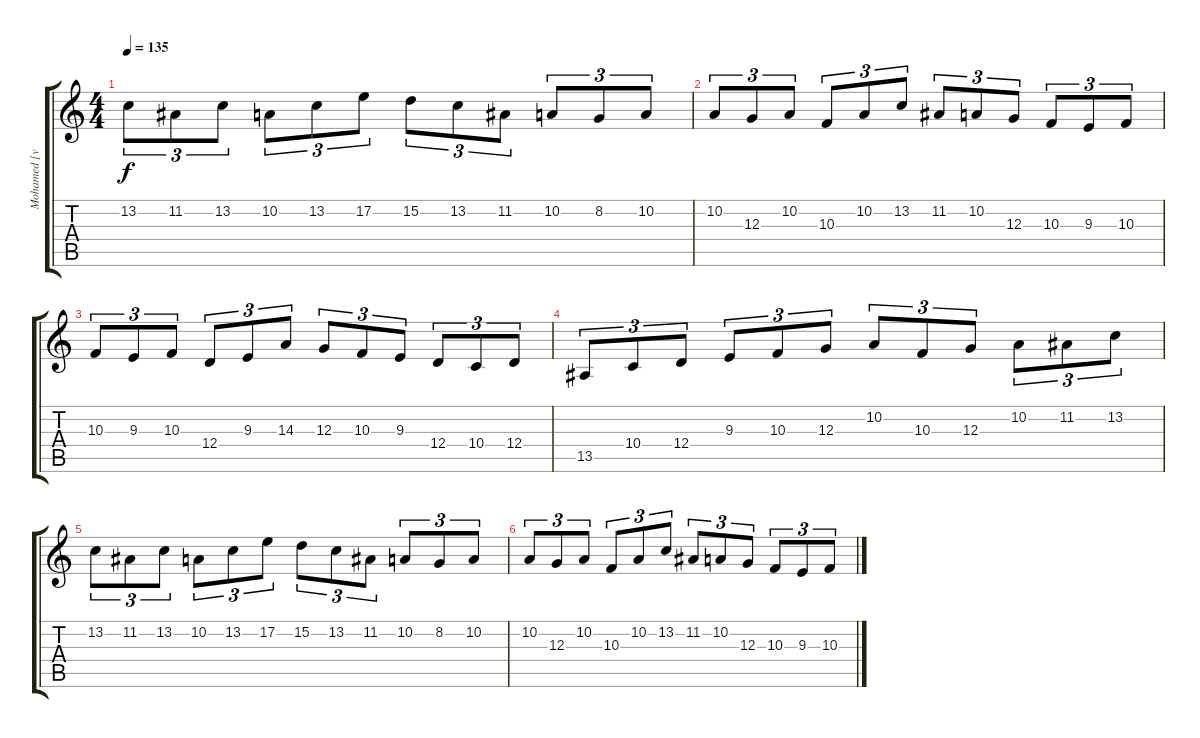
\track ("Mohamed [violin]" "Mohamed [v") {instrument violin}
\staff {score tabs}
\tuning (E4 B3 G3 D3 A2 E2) {hide}
\ts (4 4)
\tempo 135
\clef g2
\ks c
13.2.8{tu (3 2) dy f volume 7} 11.2.8{tu (3 2)} 13.2.8{tu (3 2)} 10.2.8{tu (3 2)} 13.2.8{tu (3 2)} 17.2.8{tu (3 2)} 15.2.8{tu (3 2)} 13.2.8{tu (3 2)} 11.2.8{tu (3 2)} 10.2.8{tu (3 2)} 8.2.8{tu (3 2)} 10.2.8{tu (3 2)} |
10.2.8{tu (3 2)} 12.3.8{tu (3 2)} 10.2.8{tu (3 2)} 10.3.8{tu (3 2)} 10.2.8{tu (3 2)} 13.2.8{tu (3 2)} 11.2.8{tu (3 2)} 10.2.8{tu (3 2)} 12.3.8{tu (3 2)} 10.3.8{tu (3 2)} 9.3.8{tu (3 2)} 10.3.8{tu (3 2)} |
10.3.8{tu (3 2) volume 0} 9.3.8{tu (3 2)} 10.3.8{tu (3 2)} 12.4.8{tu (3 2)} 9.3.8{tu (3 2)} 14.3.8{tu (3 2)} 12.3.8{tu (3 2)} 10.3.8{tu (3 2)} 9.3.8{tu (3 2)} 12.4.8{tu (3 2)} 10.4.8{tu (3 2)} 12.4.8{tu (3 2)} |
13.5.8{tu (3 2)} 10.4.8{tu (3 2)} 12.4.8{tu (3 2)} 9.3.8{tu (3 2)} 10.3.8{tu (3 2)} 12.3.8{tu (3 2)} 10.2.8{tu (3 2)} 10.3.8{tu (3 2)} 12.3.8{tu (3 2)} 10.2.8{tu (3 2)} 11.2.8{tu (3 2)} 13.2.8{tu (3 2)} |
13.2.8{tu (3 2)} 11.2.8{tu (3 2)} 13.2.8{tu (3 2)} 10.2.8{tu (3 2)} 13.2.8{tu (3 2)} 17.2.8{tu (3 2)} 15.2.8{tu (3 2)} 13.2.8{tu (3 2)} 11.2.8{tu (3 2)} 10.2.8{tu (3 2)} 8.2.8{tu (3 2)} 10.2.8{tu (3 2)} |
10.2.8{tu (3 2)} 12.3.8{tu (3 2)} 10.2.8{tu (3 2)} 10.3.8{tu (3 2)} 10.2.8{tu (3 2)} 13.2.8{tu (3 2)} 11.2.8{tu (3 2)} 10.2.8{tu (3 2)} 12.3.8{tu (3 2)} 10.3.8{tu (3 2)} 9.3.8{tu (3 2)} 10.3.8{tu (3 2)}
